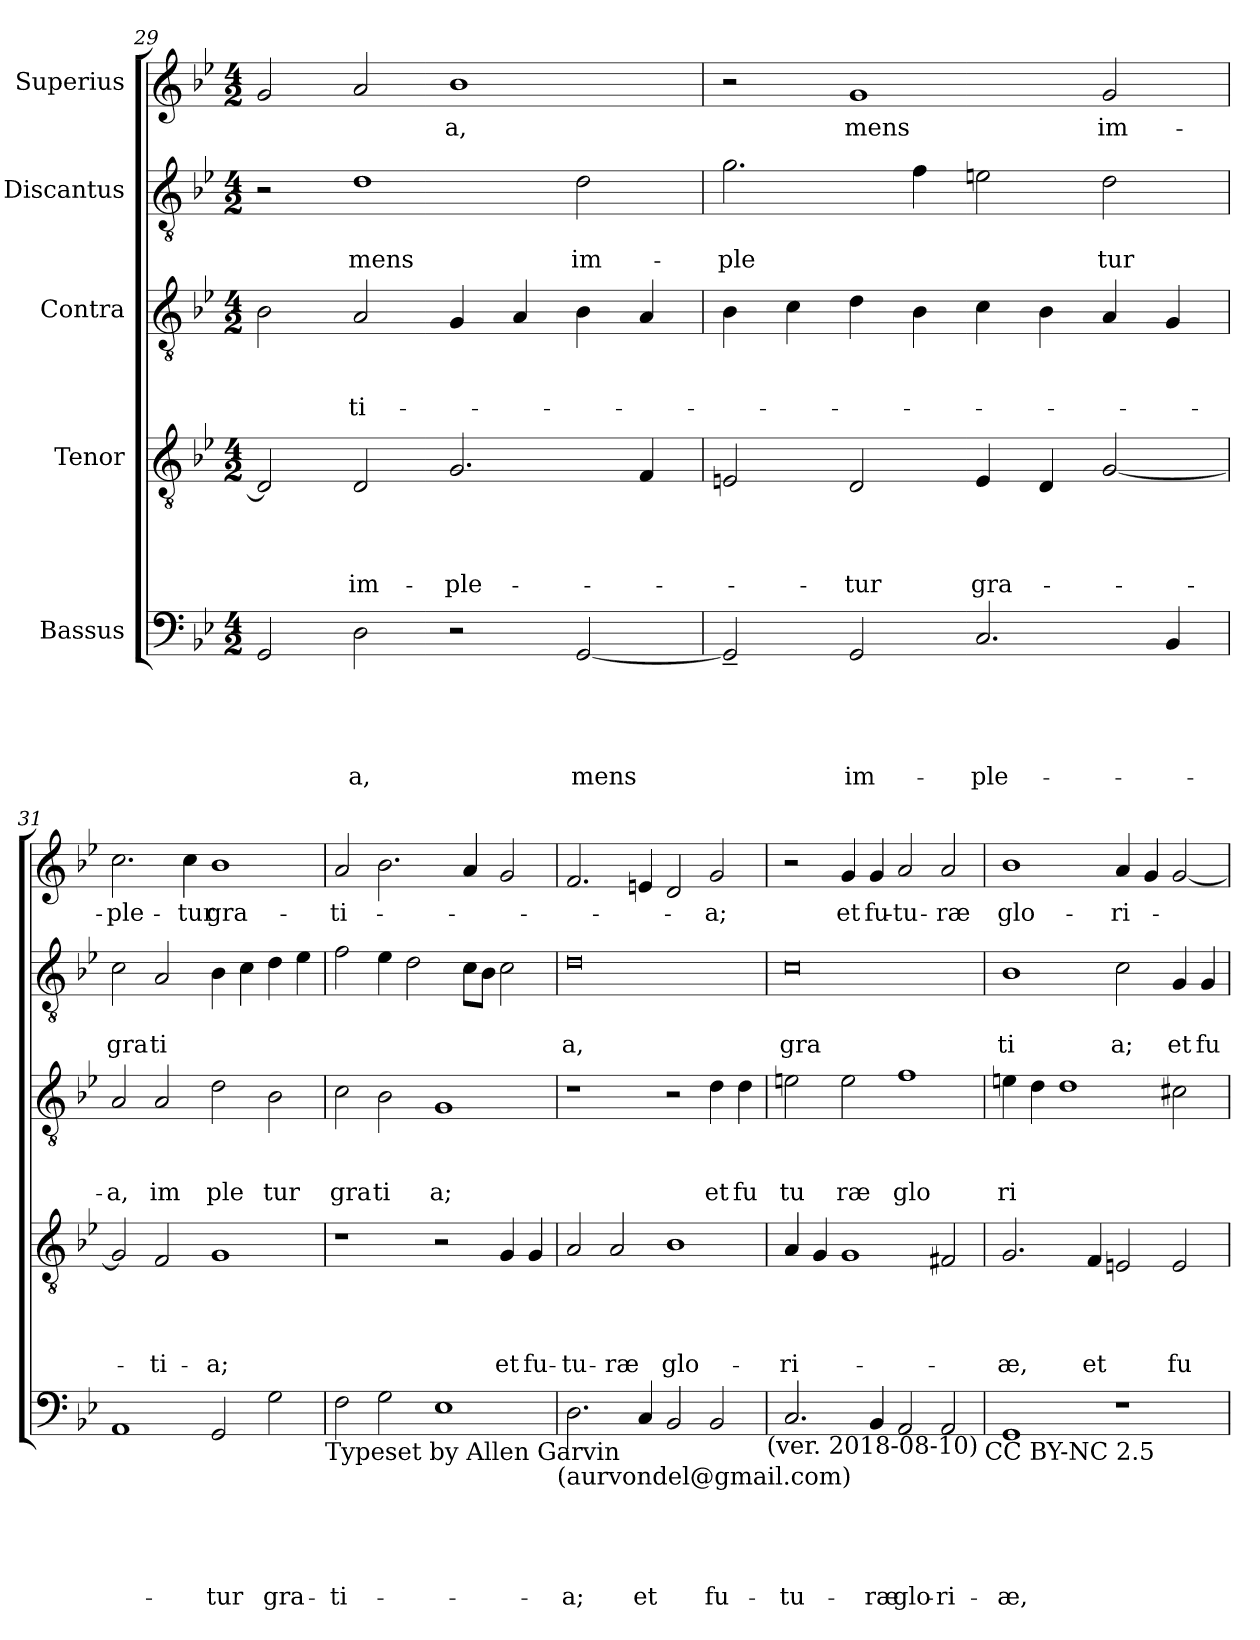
**kern	**text	**text	**text	**text	**text	**kern	**text	**text	**text	**text	**kern	**text	**text	**text	**kern	**text	**text	**kern	**text
*part5	*part5	*part5	*part5	*part5	*part5	*part4	*part4	*part4	*part4	*part4	*part3	*part3	*part3	*part3	*part2	*part2	*part2	*part1	*part1
*staff5	*staff5	*staff5	*staff5	*staff5	*staff5	*staff4	*staff4	*staff4	*staff4	*staff4	*staff3	*staff3	*staff3	*staff3	*staff2	*staff2	*staff2	*staff1	*staff1
*I"Bassus	*	*	*	*	*	*I"Tenor	*	*	*	*	*I"Contra	*	*	*	*I"Discantus	*	*	*I"Superius	*
*clefF4	*	*	*	*	*	*clefGv2	*	*	*	*	*clefGv2	*	*	*	*clefGv2	*	*	*clefG2	*
*k[b-e-]	*	*	*	*	*	*k[b-e-]	*	*	*	*	*k[b-e-]	*	*	*	*k[b-e-]	*	*	*k[b-e-]	*
*B-:	*	*	*	*	*	*B-:	*	*	*	*	*B-:	*	*	*	*B-:	*	*	*B-:	*
*M4/2	*	*	*	*	*	*M4/2	*	*	*	*	*M4/2	*	*	*	*M4/2	*	*	*M4/2	*
=29	=29	=29	=29	=29	=29	=29	=29	=29	=29	=29	=29	=29	=29	=29	=29	=29	=29	=29	=29
2GG/	.	.	.	.	.	2D/]	.	.	.	.	2B-\	.	.	.	2r	.	.	2g/	.
!	!	!	!	!	!LO:LY:b	!	!	!	!	!LO:LY:b	!	!	!	!LO:LY:b	!	!	!LO:LY:b	!	!
2D\	.	.	.	.	a,	2D/	.	.	.	im-	2A/	.	.	-ti-	1d	.	mens	2a/	.
!	!	!	!	!	!	!	!	!	!	!LO:LY:b	!	!	!	!	!	!	!	!	!LO:LY:b
2r	.	.	.	.	.	2.G/	.	.	.	-ple-	4G/	.	.	.	.	.	.	1b-	a,
.	.	.	.	.	.	.	.	.	.	.	4A/	.	.	.	.	.	.	.	.
!	!	!	!	!	!LO:LY:b	!	!	!	!	!	!	!	!	!	!	!	!LO:LY:b	!	!
[<2GG/	.	.	.	.	mens	.	.	.	.	.	4B-\	.	.	.	2d\	.	im-	.	.
.	.	.	.	.	.	4F/	.	.	.	.	4A/	.	.	.	.	.	.	.	.
!!LO:LB:g=z
=30	=30	=30	=30	=30	=30	=30	=30	=30	=30	=30	=30	=30	=30	=30	=30	=30	=30	=30	=30
!	!	!	!	!	!	!	!	!	!	!	!	!	!	!	!	!	!LO:LY:b	!	!
2GG~</]	.	.	.	.	.	2En/	.	.	.	.	4B-\	.	.	.	2.g\	.	-ple	2r	.
.	.	.	.	.	.	.	.	.	.	.	4c\	.	.	.	.	.	.	.	.
!	!	!	!	!	!LO:LY:b	!	!	!	!	!LO:LY:b	!	!	!	!	!	!	!	!	!LO:LY:b
2GG/	.	.	.	.	im-	2D/	.	.	.	-tur	4d\	.	.	.	.	.	.	1g	mens
.	.	.	.	.	.	.	.	.	.	.	4B-\	.	.	.	4f\	.	.	.	.
!	!	!	!	!	!LO:LY:b	!	!	!	!	!LO:LY:b	!	!	!	!	!	!	!	!	!
2.C/	.	.	.	.	-ple-	4E/	.	.	.	gra-	4c\	.	.	.	2en\	.	.	.	.
.	.	.	.	.	.	4D/	.	.	.	.	4B-\	.	.	.	.	.	.	.	.
!	!	!	!	!	!	!	!	!	!	!	!	!	!	!	!	!	!LO:LY:b	!	!LO:LY:b
.	.	.	.	.	.	[<2G/	.	.	.	.	4A/	.	.	.	2d\	.	tur	2g/	im-
4BB-/	.	.	.	.	.	.	.	.	.	.	4G/	.	.	.	.	.	.	.	.
=31	=31	=31	=31	=31	=31	=31	=31	=31	=31	=31	=31	=31	=31	=31	=31	=31	=31	=31	=31
!	!	!	!	!	!	!	!	!	!	!	!	!	!	!LO:LY:b	!	!	!LO:LY:b	!	!LO:LY:b
1AA	.	.	.	.	.	2G/]	.	.	.	.	2A/	.	.	-a,	2c\	.	gra	2.cc\	-ple-
!	!	!	!	!	!	!	!	!	!	!LO:LY:b	!	!	!	!LO:LY:b	!	!	!LO:LY:b	!	!
.	.	.	.	.	.	2F/	.	.	.	-ti-	2A/	.	.	im	2A/	.	ti	.	.
!	!	!	!	!	!	!	!	!	!	!	!	!	!	!	!	!	!	!	!LO:LY:b
.	.	.	.	.	.	.	.	.	.	.	.	.	.	.	.	.	.	4cc\	-tur
!	!	!	!	!	!LO:LY:b	!	!	!	!	!LO:LY:b	!	!	!	!LO:LY:b	!	!	!	!	!LO:LY:b
2GG/	.	.	.	.	-tur	1G	.	.	.	-a;	2d\	.	.	ple	4B-\	.	.	1b-	gra-
.	.	.	.	.	.	.	.	.	.	.	.	.	.	.	4c\	.	.	.	.
!	!	!	!	!	!LO:LY:b	!	!	!	!	!	!	!	!	!LO:LY:b	!	!	!	!	!
2G\	.	.	.	.	gra-	.	.	.	.	.	2B-\	.	.	tur	4d\	.	.	.	.
.	.	.	.	.	.	.	.	.	.	.	.	.	.	.	4e-\	.	.	.	.
!LO:TX:b:t=Typeset by Allen Garvin	!	!	!	!	!	!	!	!	!	!	!	!	!	!	!	!	!	!	!
=32	=32	=32	=32	=32	=32	=32	=32	=32	=32	=32	=32	=32	=32	=32	=32	=32	=32	=32	=32
!	!	!	!	!	!LO:LY:b	!	!	!	!	!	!	!	!	!LO:LY:b	!	!	!	!	!LO:LY:b
2F\	.	.	.	.	-ti-	1r	.	.	.	.	2c\	.	.	gra	2f\	.	.	2a/	-ti-
!	!	!	!	!	!	!	!	!	!	!	!	!	!	!LO:LY:b	!	!	!	!	!
2G\	.	.	.	.	.	.	.	.	.	.	2B-\	.	.	ti	4e-\	.	.	2.b-\	.
.	.	.	.	.	.	.	.	.	.	.	.	.	.	.	2d\	.	.	.	.
!	!	!	!	!	!	!	!	!	!	!	!	!	!	!LO:LY:b	!	!	!	!	!
1E-	.	.	.	.	.	2r	.	.	.	.	1G	.	.	a;	.	.	.	.	.
.	.	.	.	.	.	.	.	.	.	.	.	.	.	.	8c\L	.	.	4a/	.
.	.	.	.	.	.	.	.	.	.	.	.	.	.	.	8B-\J	.	.	.	.
!	!	!	!	!	!	!	!	!	!	!LO:LY:b	!	!	!	!	!	!	!	!	!
.	.	.	.	.	.	4G/	.	.	.	et	.	.	.	.	2c\	.	.	2g/	.
!	!	!	!	!	!	!	!	!	!	!LO:LY:b	!	!	!	!	!	!	!	!	!
.	.	.	.	.	.	4G/	.	.	.	fu-	.	.	.	.	.	.	.	.	.
!LO:TX:b:t=(aurvondel@gmail.com)	!	!	!	!	!	!	!	!	!	!	!	!	!	!	!	!	!	!	!
=33	=33	=33	=33	=33	=33	=33	=33	=33	=33	=33	=33	=33	=33	=33	=33	=33	=33	=33	=33
!	!	!	!	!	!LO:LY:b	!	!	!	!	!LO:LY:b	!	!	!	!	!	!	!LO:LY:b	!	!
2.D\	.	.	.	.	-a;	2A/	.	.	.	-tu-	1r	.	.	.	0d	.	a,	2.f/	.
!	!	!	!	!	!	!	!	!	!	!LO:LY:b	!	!	!	!	!	!	!	!	!
.	.	.	.	.	.	2A/	.	.	.	-ræ	.	.	.	.	.	.	.	.	.
!	!	!	!	!	!LO:LY:b	!	!	!	!	!	!	!	!	!	!	!	!	!	!
4C/	.	.	.	.	et	.	.	.	.	.	.	.	.	.	.	.	.	4en/	.
!	!	!	!	!	!	!	!	!	!	!LO:LY:b	!	!	!	!	!	!	!	!	!
2BB-/	.	.	.	.	.	1B-	.	.	.	glo-	2r	.	.	.	.	.	.	2d/	.
!	!	!	!	!	!LO:LY:b	!	!	!	!	!	!	!	!	!LO:LY:b	!	!	!	!	!LO:LY:b
2BB-/	.	.	.	.	fu-	.	.	.	.	.	4d\	.	.	et	.	.	.	2g/	-a;
!	!	!	!	!	!	!	!	!	!	!	!	!	!	!LO:LY:b	!	!	!	!	!
.	.	.	.	.	.	.	.	.	.	.	4d\	.	.	fu	.	.	.	.	.
!LO:TX:b:t=(ver. 2018-08-10)	!	!	!	!	!	!	!	!	!	!	!	!	!	!	!	!	!	!	!
=34	=34	=34	=34	=34	=34	=34	=34	=34	=34	=34	=34	=34	=34	=34	=34	=34	=34	=34	=34
!	!	!	!	!	!LO:LY:b	!	!	!	!	!LO:LY:b	!	!	!	!LO:LY:b	!	!	!LO:LY:b	!	!
2.C/	.	.	.	.	-tu-	4A/	.	.	.	-ri-	2en\	.	.	tu	0c	.	gra	2r	.
.	.	.	.	.	.	4G/	.	.	.	.	.	.	.	.	.	.	.	.	.
!	!	!	!	!	!	!	!	!	!	!	!	!	!	!LO:LY:b	!	!	!	!	!LO:LY:b
.	.	.	.	.	.	1G	.	.	.	.	2e\	.	.	ræ	.	.	.	4g/	et
!	!	!	!	!	!LO:LY:b	!	!	!	!	!	!	!	!	!	!	!	!	!	!LO:LY:b
4BB-/	.	.	.	.	-ræ	.	.	.	.	.	.	.	.	.	.	.	.	4g/	fu-
!	!	!	!	!	!LO:LY:b	!	!	!	!	!	!	!	!	!LO:LY:b	!	!	!	!	!LO:LY:b
2AA/	.	.	.	.	glo-	.	.	.	.	.	1f	.	.	glo	.	.	.	2a/	-tu-
!	!	!	!	!	!LO:LY:b	!	!	!	!	!	!	!	!	!	!	!	!	!	!LO:LY:b
2AA/	.	.	.	.	-ri-	2F#X/	.	.	.	.	.	.	.	.	.	.	.	2a/	-ræ
!LO:TX:b:t=CC BY-NC 2.5	!	!	!	!	!	!	!	!	!	!	!	!	!	!	!	!	!	!	!
=35	=35	=35	=35	=35	=35	=35	=35	=35	=35	=35	=35	=35	=35	=35	=35	=35	=35	=35	=35
!	!	!	!	!	!LO:LY:b	!	!	!	!	!LO:LY:b	!	!	!	!LO:LY:b	!	!	!LO:LY:b	!	!LO:LY:b
1GG	.	.	.	.	-æ,	2.G/	.	.	.	-æ,	4en\	.	.	ri	1B-	.	ti	1b-	glo-
.	.	.	.	.	.	.	.	.	.	.	4d\	.	.	.	.	.	.	.	.
.	.	.	.	.	.	.	.	.	.	.	1d	.	.	.	.	.	.	.	.
!	!	!	!	!	!	!	!	!	!	!LO:LY:b	!	!	!	!	!	!	!	!	!
.	.	.	.	.	.	4F/	.	.	.	et	.	.	.	.	.	.	.	.	.
!	!	!	!	!	!	!	!	!	!	!	!	!	!	!	!	!	!LO:LY:b	!	!LO:LY:b
1r	.	.	.	.	.	2En/	.	.	.	.	.	.	.	.	2c\	.	a;	4a/	-ri-
.	.	.	.	.	.	.	.	.	.	.	.	.	.	.	.	.	.	4g/	.
!	!	!	!	!	!	!	!	!	!	!LO:LY:b	!	!	!	!	!	!	!LO:LY:b	!	!
.	.	.	.	.	.	2E/	.	.	.	fu-	2c#X\	.	.	.	4G/	.	et	[>2g/	.
!	!	!	!	!	!	!	!	!	!	!	!	!	!	!	!	!	!LO:LY:b	!	!
.	.	.	.	.	.	.	.	.	.	.	.	.	.	.	4G/	.	fu	.	.
=	=	=	=	=	=	=	=	=	=	=	=	=	=	=	=	=	=	=	=
*-	*-	*-	*-	*-	*-	*-	*-	*-	*-	*-	*-	*-	*-	*-	*-	*-	*-	*-	*-
